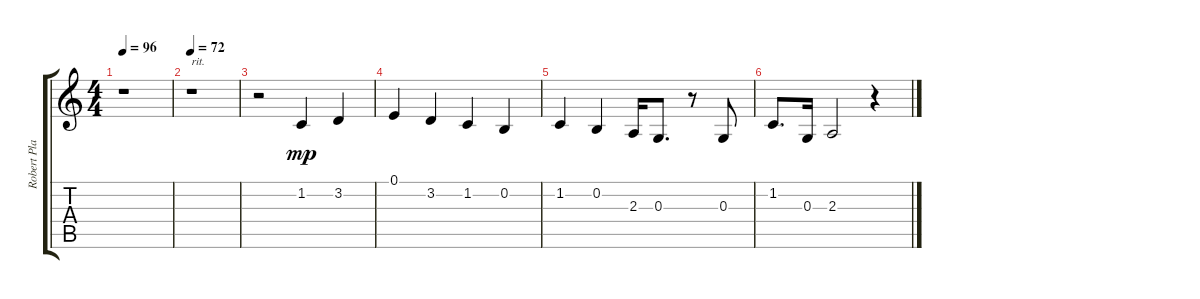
\track ("Robert Plant - Vocals" "Robert Pla") {instrument harmonica}
\staff {score tabs}
\tuning (E4 B3 G3 D3 A2 E2) {hide}
\ts (4 4)
\tempo 96
\clef g2
\ks c
r.1{dy f} |
\tempo 72
r.1{txt "rit."} |
r.2 1.2.4{dy mp} 3.2.4 |
0.1.4 3.2.4 1.2.4 0.2.4 |
1.2.4 0.2.4 2.3.16 0.3.8{d} r.8 0.3.8 |
1.2.8{d} 0.3.16 2.3.2 r.4
